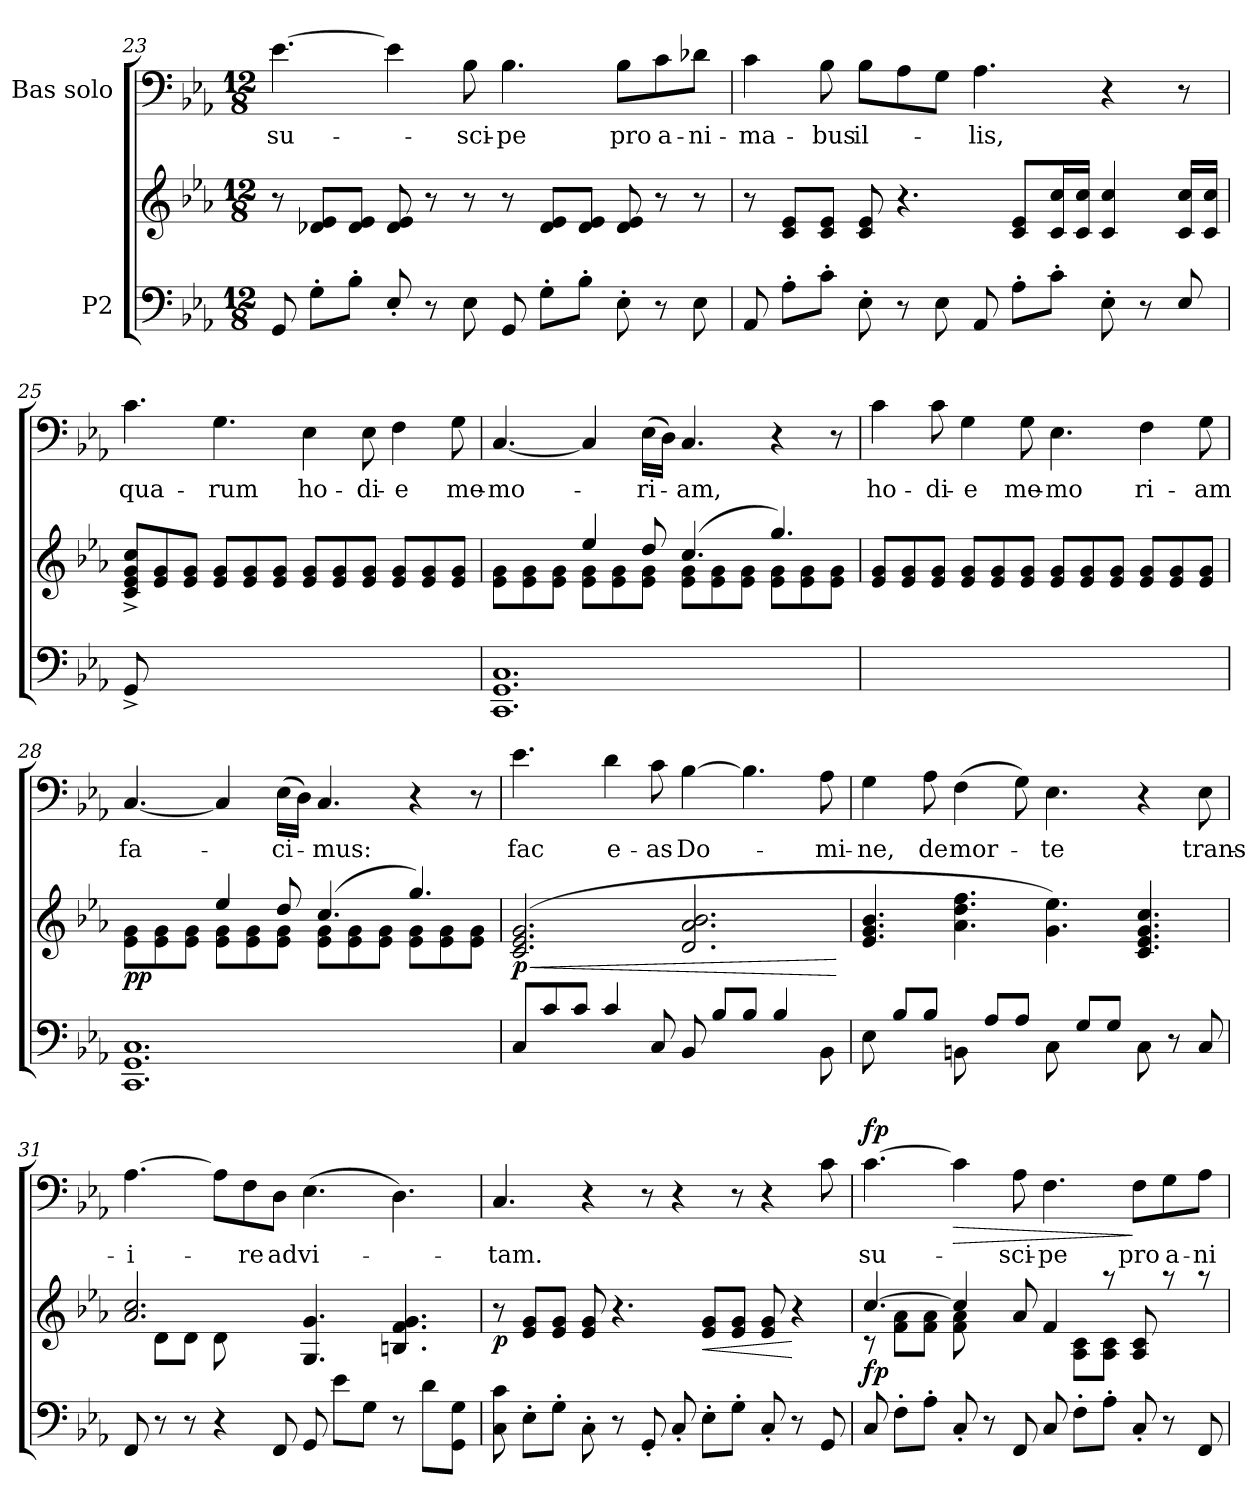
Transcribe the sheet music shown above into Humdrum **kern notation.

**kern	**kern	**dynam	**kern	**text	**dynam
*part2	*part2	*part2	*part1	*part1	*part1
*staff3	*staff2	*staff2/3	*staff1	*staff1	*staff1
*I"P2	*	*	*I"Bas solo	*	*
*clefF4	*clefG2	*	*clefF4	*	*
*k[b-e-a-]	*k[b-e-a-]	*	*k[b-e-a-]	*	*
*E-:	*E-:	*	*E-:	*	*
*M12/8	*M12/8	*	*M12/8	*	*
=23	=23	=23	=23	=23	=23
!	!	!	!	!LO:LY:b	!
8GG/	8r	.	[4.e-\	su-	.
8G'\L	8d-X/ 8e-/L	.	.	.	.
8B-'\J	8d-/ 8e-/J	.	.	.	.
8E-'/	8d-/ 8e-/	.	4e-\]	.	.
8r	8r	.	.	.	.
!	!	!	!	!LO:LY:b	!
8E-\	8r	.	8B-\	-sci-	.
!	!	!	!	!LO:LY:b	!
8GG/	8r	.	4.B-\	-pe	.
8G'\L	8d-/ 8e-/L	.	.	.	.
8B-'\J	8d-/ 8e-/J	.	.	.	.
!	!	!	!	!LO:LY:b	!
8E-'\	8d-/ 8e-/	.	8B-\L	pro	.
!	!	!	!	!LO:LY:b	!
8r	8r	.	8c\	a-	.
!	!	!	!	!LO:LY:b	!
8E-\	8r	.	8d-X\J	-ni-	.
=24	=24	=24	=24	=24	=24
!	!	!	!	!LO:LY:b	!
8AA-/	8r	.	4c\	-ma-	.
8A-'\L	8c/ 8e-/L	.	.	.	.
!	!	!	!	!LO:LY:b	!
8c'\J	8c/ 8e-/J	.	8B-\	-bus	.
!	!	!	!	!LO:LY:b	!
8E-'\	8c/ 8e-/	.	8B-\L	il-	.
8r	4.r	.	8A-\	.	.
8E-\	.	.	8G\J	.	.
!	!	!	!	!LO:LY:b	!
8AA-/	.	.	4.A-\	-lis,	.
8A-'\L	8c/ 8e-/L	.	.	.	.
8c'\J	16c/ 16cc/L	.	.	.	.
.	16c/ 16cc/JJ	.	.	.	.
8E-'\	4c/ 4cc/	.	4r	.	.
8r	.	.	.	.	.
8E-/	16c/ 16cc/LL	.	8r	.	.
.	16c/ 16cc/JJ	.	.	.	.
=25	=25	=25	=25	=25	=25
!	!	!	!	!LO:LY:b	!
8GG^/	8c/^ 8e-/^ 8g/^ 8cc/^L	.	4.c\	qua-	.
1ryy	8e-/ 8g/	.	.	.	.
.	8e-/ 8g/J	.	.	.	.
!	!	!	!	!LO:LY:b	!
.	8e-/ 8g/L	.	4.G\	-rum	.
.	8e-/ 8g/	.	.	.	.
.	8e-/ 8g/J	.	.	.	.
!	!	!	!	!LO:LY:b	!
.	8e-/ 8g/L	.	4E-\	ho-	.
.	8e-/ 8g/	.	.	.	.
!	!	!	!	!LO:LY:b	!
.	8e-/ 8g/J	.	8E-\	-di-	.
!	!	!	!	!LO:LY:b	!
4.ryy	8e-/ 8g/L	.	4F\	-e	.
.	8e-/ 8g/	.	.	.	.
!	!	!	!	!LO:LY:b	!
.	8e-/ 8g/J	.	8G\	me-	.
=26	=26	=26	=26	=26	=26
*	*^	*	*	*	*
!	!	!	!	!	!LO:LY:b	!
1.CC 1.GG 1.C	4.ryy	8e-\ 8g\L	.	[4.C/	-mo-	.
.	.	8e-\ 8g\	.	.	.	.
.	.	8e-\ 8g\J	.	.	.	.
.	4ee-/	8e-\ 8g\L	.	4C/]	.	.
.	.	8e-\ 8g\	.	.	.	.
!	!	!	!	!	!LO:LY:b	!
.	8dd/	8e-\ 8g\J	.	(>16E-\LL	-ri-	.
.	.	.	.	16D\JJ)	.	.
!	!	!	!	!	!LO:LY:b	!
.	(>4.cc/	8e-\ 8g\L	.	4.C/	-am,	.
.	.	8e-\ 8g\	.	.	.	.
.	.	8e-\ 8g\J	.	.	.	.
.	4.gg/)	8e-\ 8g\L	.	4r	.	.
.	.	8e-\ 8g\	.	.	.	.
.	.	8e-\ 8g\J	.	8r	.	.
=27	=27	=27	=27	=27	=27	=27
!	!	!	!	!	!LO:LY:b	!
*	*v	*v	*	*	*	*
1.ryy	8e-/ 8g/L	.	4c\	ho-	.
.	8e-/ 8g/	.	.	.	.
!	!	!	!	!LO:LY:b	!
.	8e-/ 8g/J	.	8c\	-di-	.
!	!	!	!	!LO:LY:b	!
.	8e-/ 8g/L	.	4G\	-e	.
.	8e-/ 8g/	.	.	.	.
!	!	!	!	!LO:LY:b	!
.	8e-/ 8g/J	.	8G\	me-	.
!	!	!	!	!LO:LY:b	!
.	8e-/ 8g/L	.	4.E-\	-mo	.
.	8e-/ 8g/	.	.	.	.
.	8e-/ 8g/J	.	.	.	.
!	!	!	!	!LO:LY:b	!
.	8e-/ 8g/L	.	4F\	ri-	.
.	8e-/ 8g/	.	.	.	.
!	!	!	!	!LO:LY:b	!
.	8e-/ 8g/J	.	8G\	-am	.
=28	=28	=28	=28	=28	=28
*	*^	*	*	*	*
!	!	!	!LO:DY:b	!	!LO:LY:b	!
1.CC 1.GG 1.C	4.ryy	8e-\ 8g\L	pp	[4.C/	fa-	.
.	.	8e-\ 8g\	.	.	.	.
.	.	8e-\ 8g\J	.	.	.	.
.	4ee-/	8e-\ 8g\L	.	4C/]	.	.
.	.	8e-\ 8g\	.	.	.	.
!	!	!	!	!	!LO:LY:b	!
.	8dd/	8e-\ 8g\J	.	(>16E-\LL	-ci-	.
.	.	.	.	16D\JJ)	.	.
!	!	!	!	!	!LO:LY:b	!
.	(>4.cc/	8e-\ 8g\L	.	4.C/	-mus:	.
.	.	8e-\ 8g\	.	.	.	.
.	.	8e-\ 8g\J	.	.	.	.
.	4.gg/)	8e-\ 8g\L	.	4r	.	.
.	.	8e-\ 8g\	.	.	.	.
.	.	8e-\ 8g\J	.	8r	.	.
=29	=29	=29	=29	=29	=29	=29
!	!	!	!LO:HP:b	!	!LO:LY:b	!
!	!	!	!LO:DY:n=1:b	!	!	!
*	*v	*v	*	*	*	*
8C/L	(<2.c/ 2.e-/ 2.g/	< p	4.e-\	fac	.
8c/	.	.	.	.	.
8c/J	.	.	.	.	.
!	!	!	!	!LO:LY:b	!
4c/	.	.	4d\	e-	.
!	!	!	!	!LO:LY:b	!
8C/	.	.	8c\	-as	.
!	!	!	!	!LO:LY:b	!
8BB-/	2.d/ 2.a-/ 2.b-/	.	[4B-\	Do-	.
8B-/L	.	.	.	.	.
8B-/J	.	.	4.B-\]	.	.
4B-/	.	.	.	.	.
!	!	!	!	!LO:LY:b	!
8BB-\	.	.	8A-\	-mi-	.
.	.	[	.	.	.
=30	=30	=30	=30	=30	=30
!	!	!	!	!LO:LY:b	!
8E-\	4.e-/ 4.g/ 4.b-/	.	4G\	-ne,	.
8B-/L	.	.	.	.	.
!	!	!	!	!LO:LY:b	!
8B-/J	.	.	8A-\	de	.
!	!	!	!	!LO:LY:b	!
8BBn\	4.a-\ 4.dd\ 4.ff\	.	(>4F\	mor-	.
8A-/L	.	.	.	.	.
8A-/J	.	.	8G\)	.	.
!	!	!	!	!LO:LY:b	!
8C\	4.g\ 4.ee-\)	.	4.E-\	-te	.
8G/L	.	.	.	.	.
8G/J	.	.	.	.	.
8C\	4.c/ 4.e-/ 4.g/ 4.cc/	.	4r	.	.
8r	.	.	.	.	.
!	!	!	!	!LO:LY:b	!
8C/	.	.	8E-\	trans-	.
=31	=31	=31	=31	=31	=31
*	*^	*	*	*	*
!	!	!	!	!	!LO:LY:b	!
8FF/	2.a-/ 2.cc/	8ryy	.	[4.A-\	-i-	.
8r	.	8d\L	.	.	.	.
8r	.	8d\J	.	.	.	.
4r	.	8d\	.	8A-\L]	.	.
!	!	!	!	!	!LO:LY:b	!
.	.	1ryy	.	8F\	-re	.
!	!	!	!	!	!LO:LY:b	!
8FF/	.	.	.	8D\J	ad	.
!	!	!	!	!	!LO:LY:b	!
8GG/	4.G/ 4.g/	.	.	(>4.E-\	vi-	.
8e-\L	.	.	.	.	.	.
8G\J	.	.	.	.	.	.
8r	4.Bn/ 4.f/ 4.g/	.	.	4.D\)	.	.
8d\L	.	.	.	.	.	.
8GG\ 8G\J	.	.	.	.	.	.
*	*v	*v	*	*	*	*
=32	=32	=32	=32	=32	=32
!	!	!LO:DY:b	!	!LO:LY:b	!
8C\ 8c\	8r	p	4.C/	-tam.	.
8E-'\L	8e-/ 8g/L	.	.	.	.
8G'\J	8e-/ 8g/J	.	.	.	.
8C'\	8e-/ 8g/	.	4r	.	.
8r	4.r	.	.	.	.
8GG'/	.	.	8r	.	.
8C'/	.	.	4r	.	.
!	!	!LO:HP:b	!	!	!
8E-'\L	8e-/ 8g/L	<	.	.	.
8G'\J	8e-/ 8g/J	.	8r	.	.
8C'/	8e-/ 8g/	.	4r	.	.
8r	4r	[	.	.	.
8GG/	.	.	8c\	.	.
=33	=33	=33	=33	=33	=33
*	*^	*	*	*	*
!	!	!	!LO:DY:b	!	!LO:LY:b	!
!	!	!	!LO:DY:n=1:b	!	!	!LO:DY:a
!	!	!	!	!	!	!LO:DY:n=1:a
8C/	[4.cc/	8rc	f p	[4.c\	su-	f p
8F'\L	.	8f\ 8a-\L	.	.	.	.
8A-'\J	.	8f\ 8a-\J	.	.	.	.
!	!	!	!	!	!	!LO:HP:b
8C'/	4cc/]	8f\ 8a-\	.	4c\]	.	>
8r	.	4.ryy	.	.	.	.
!	!	!	!	!	!LO:LY:b	!
8FF/	8a-/	.	.	8A-\	-sci-	.
!	!	!	!	!	!LO:LY:b	!
8C/	4f/	.	.	4.F\	-pe	.
8F'\L	.	8A-\ 8c\L	.	.	.	.
8A-'\J	8raa	8A-\ 8c\J	.	.	.	.
!	!	!	!	!	!LO:LY:b	!
8C'/	8A-/ 8c/	4.ryy	.	8F\L	pro	]
!	!	!	!	!	!LO:LY:b	!
8r	8raa	.	.	8G\	a-	.
!	!	!	!	!	!LO:LY:b	!
8FF/	8raa	.	.	8A-\J	-ni-	.
*	*v	*v	*	*	*	*
=	=	=	=	=	=
*-	*-	*-	*-	*-	*-
